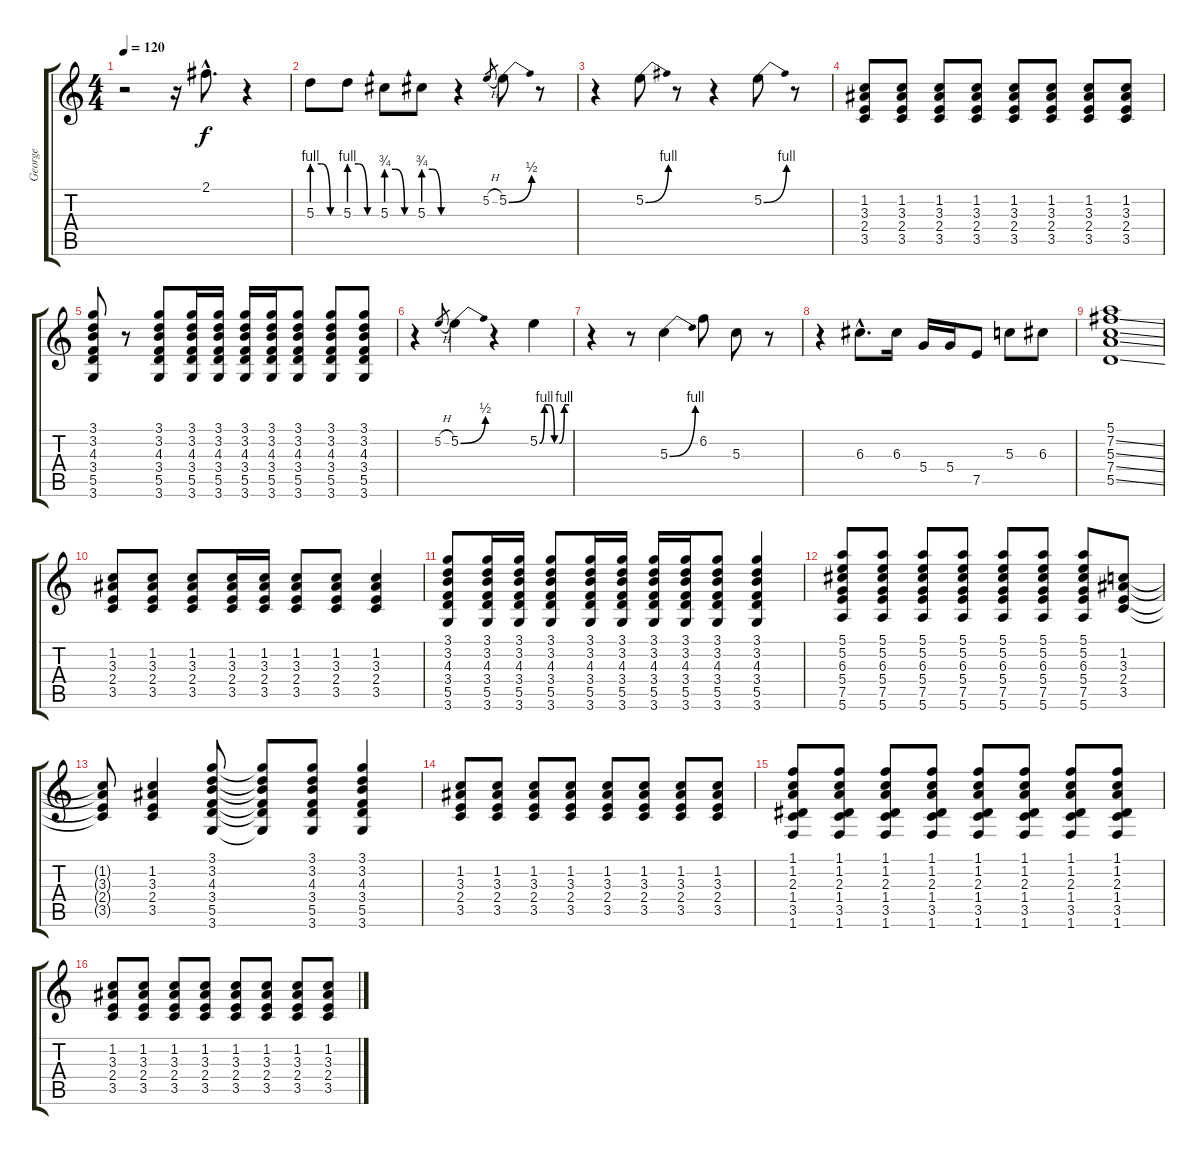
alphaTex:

\track ("George" "George") {instrument overdrivenguitar}
\staff {score tabs}
\tuning (E4 B3 G3 D3 A2 E2) {hide}
\ts (4 4)
\tempo 120
\clef g2
\ks c
r.2{dy f} r.16 2.1{hac}.8{d} r.4 |
5.3{be (custom 0 4 20 4 40 0 60 0)}.8 5.3{be (custom 0 4 20 4 40 0 60 0)}.8 5.3{be (custom 0 3 20 3 40 0 60 0)}.8 5.3{be (custom 0 3 20 3 40 0 60 0)}.8 r.4 5.2{h}.8{gr} 5.2{be (bend 0 0 60 2)}.8 r.8 |
r.4 5.2{be (bend 0 0 60 4)}.8 r.8 r.4 5.2{be (bend 0 0 60 4)}.8 r.8 |
(1.2 3.3 2.4 3.5).8 (1.2 3.3 2.4 3.5).8 (1.2 3.3 2.4 3.5).8 (1.2 3.3 2.4 3.5).8 (1.2 3.3 2.4 3.5).8 (1.2 3.3 2.4 3.5).8 (1.2 3.3 2.4 3.5).8 (1.2 3.3 2.4 3.5).8 |
(3.1 3.2 4.3 3.4 5.5 3.6).8 r.8 (3.1 3.2 4.3 3.4 5.5 3.6).8 (3.1 3.2 4.3 3.4 5.5 3.6).16 (3.1 3.2 4.3 3.4 5.5 3.6).16 (3.1 3.2 4.3 3.4 5.5 3.6).16 (3.1 3.2 4.3 3.4 5.5 3.6).16 (3.1 3.2 4.3 3.4 5.5 3.6).8 (3.1 3.2 4.3 3.4 5.5 3.6).8 (3.1 3.2 4.3 3.4 5.5 3.6).8 |
r.4 5.2{h}.8{gr} 5.2{be (bend 0 0 60 2)}.4 r.4 5.2{be (custom 0 0 10 4 20 4 30 0 40 0 50 4 60 4)}.4 |
r.4 r.8 5.3{be (bend 0 0 60 4)}.4 6.2.8 5.3.8 r.8 |
r.4 6.3{hac}.8{d} 6.3.16 5.4.16 5.4.16 7.5.8 5.3.8 6.3.8 |
(5.1 7.2{ss} 5.3{ss} 7.4{ss} 5.5{ss}).1 |
(1.2 3.3 2.4 3.5).8 (1.2 3.3 2.4 3.5).8 (1.2 3.3 2.4 3.5).8 (1.2 3.3 2.4 3.5).16 (1.2 3.3 2.4 3.5).16 (1.2 3.3 2.4 3.5).8 (1.2 3.3 2.4 3.5).8 (1.2 3.3 2.4 3.5).4 |
(3.1 3.2 4.3 3.4 5.5 3.6).8 (3.1 3.2 4.3 3.4 5.5 3.6).16 (3.1 3.2 4.3 3.4 5.5 3.6).16 (3.1 3.2 4.3 3.4 5.5 3.6).8 (3.1 3.2 4.3 3.4 5.5 3.6).16 (3.1 3.2 4.3 3.4 5.5 3.6).16 (3.1 3.2 4.3 3.4 5.5 3.6).16 (3.1 3.2 4.3 3.4 5.5 3.6).16 (3.1 3.2 4.3 3.4 5.5 3.6).8 (3.1 3.2 4.3 3.4 5.5 3.6).4 |
(5.1 5.2 6.3 5.4 7.5 5.6).8 (5.1 5.2 6.3 5.4 7.5 5.6).8 (5.1 5.2 6.3 5.4 7.5 5.6).8 (5.1 5.2 6.3 5.4 7.5 5.6).8 (5.1 5.2 6.3 5.4 7.5 5.6).8 (5.1 5.2 6.3 5.4 7.5 5.6).8 (5.1 5.2 6.3 5.4 7.5 5.6).8 (1.2 3.3 2.4 3.5).8 |
(1.2{t} 3.3{t} 2.4{t} 3.5{t}).8 (1.2 3.3 2.4 3.5).4 (3.1 3.2 4.3 3.4 5.5 3.6).8 (3.1{t} 3.2{t} 4.3{t} 3.4{t} 5.5{t} 3.6{t}).8 (3.1 3.2 4.3 3.4 5.5 3.6).8 (3.1 3.2 4.3 3.4 5.5 3.6).4 |
(1.2 3.3 2.4 3.5).8 (1.2 3.3 2.4 3.5).8 (1.2 3.3 2.4 3.5).8 (1.2 3.3 2.4 3.5).8 (1.2 3.3 2.4 3.5).8 (1.2 3.3 2.4 3.5).8 (1.2 3.3 2.4 3.5).8 (1.2 3.3 2.4 3.5).8 |
(1.1 1.2 2.3 1.4 3.5 1.6).8 (1.1 1.2 2.3 1.4 3.5 1.6).8 (1.1 1.2 2.3 1.4 3.5 1.6).8 (1.1 1.2 2.3 1.4 3.5 1.6).8 (1.1 1.2 2.3 1.4 3.5 1.6).8 (1.1 1.2 2.3 1.4 3.5 1.6).8 (1.1 1.2 2.3 1.4 3.5 1.6).8 (1.1 1.2 2.3 1.4 3.5 1.6).8 |
(1.2 3.3 2.4 3.5).8 (1.2 3.3 2.4 3.5).8 (1.2 3.3 2.4 3.5).8 (1.2 3.3 2.4 3.5).8 (1.2 3.3 2.4 3.5).8 (1.2 3.3 2.4 3.5).8 (1.2 3.3 2.4 3.5).8 (1.2 3.3 2.4 3.5).8
